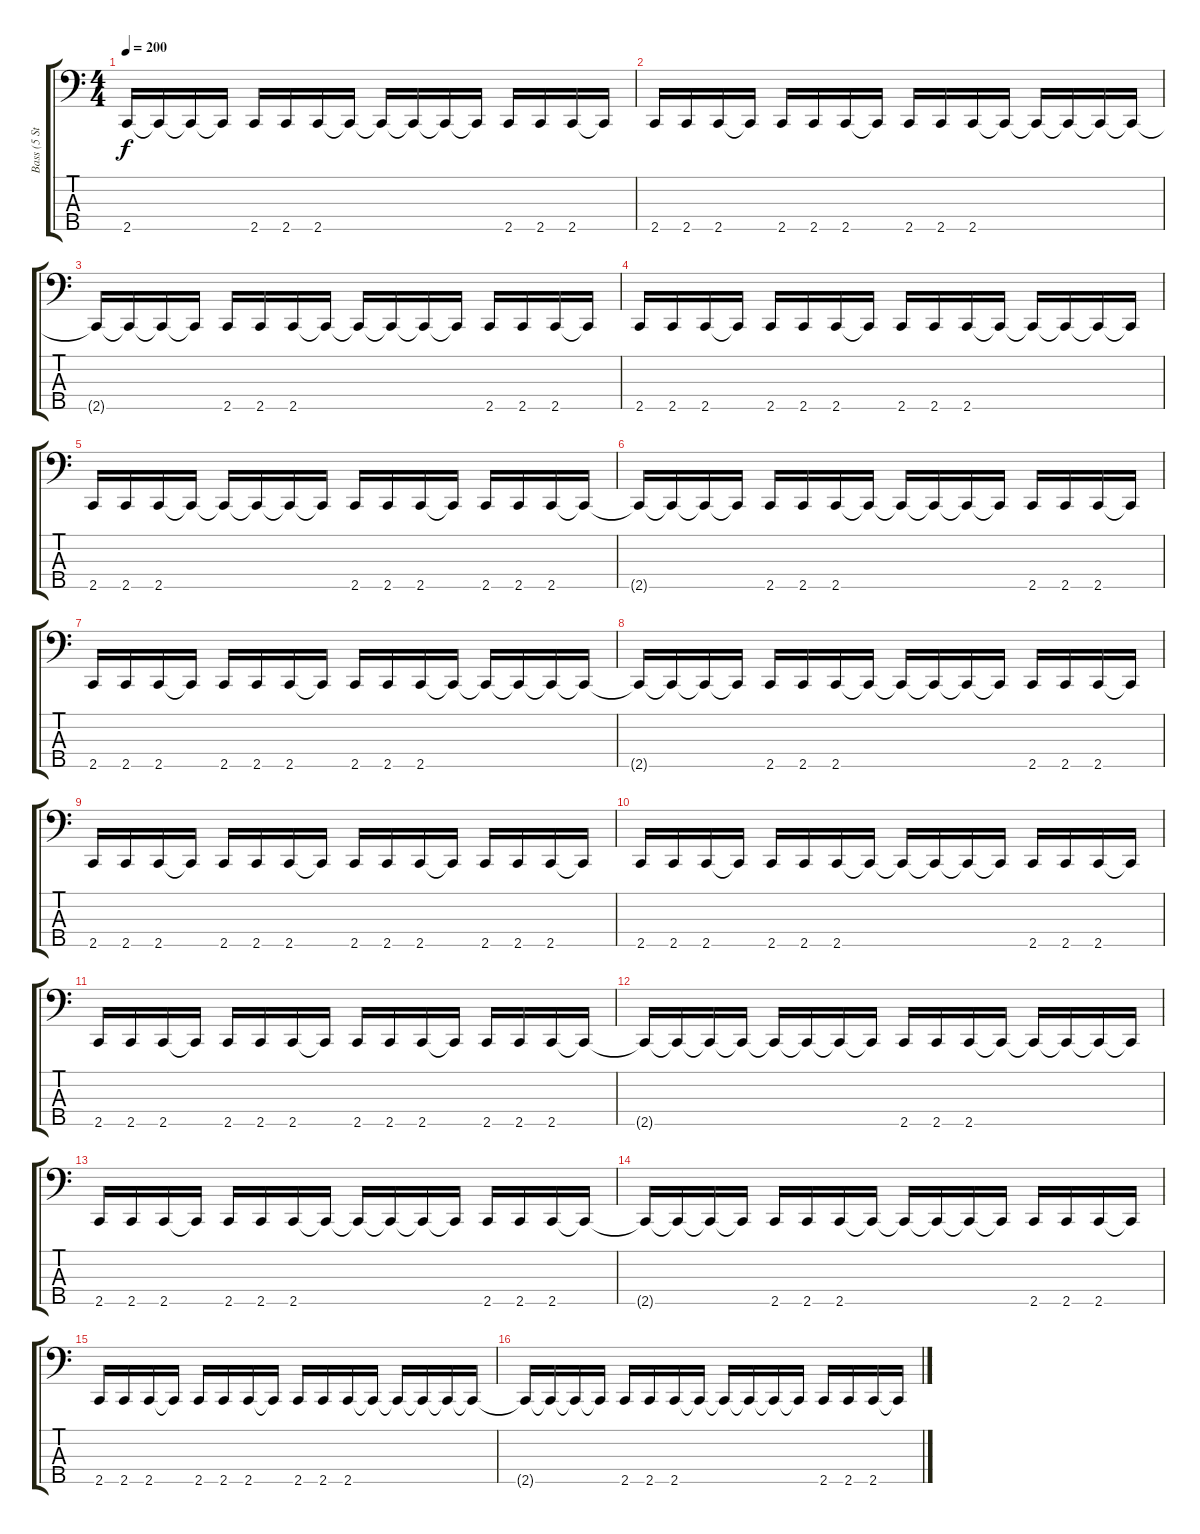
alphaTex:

\track ("Bass (5 String Bass - A#)" "Bass (5 St") {instrument electricbasspick}
\staff {score tabs}
\tuning (Gb2 Db2 Ab1 Eb1 Bb0) {hide}
\ts (4 4)
\tempo 200
\clef f4
\ks c
2.5{t}.16{dy f} 2.5{t}.16 2.5{t}.16 2.5{t}.16 2.5.16 2.5.16 2.5.16 2.5{t}.16 2.5{t}.16 2.5{t}.16 2.5{t}.16 2.5{t}.16 2.5.16 2.5.16 2.5.16 2.5{t}.16 |
2.5.16 2.5.16 2.5.16 2.5{t}.16 2.5.16 2.5.16 2.5.16 2.5{t}.16 2.5.16 2.5.16 2.5.16 2.5{t}.16 2.5{t}.16 2.5{t}.16 2.5{t}.16 2.5{t}.16 |
2.5{t}.16 2.5{t}.16 2.5{t}.16 2.5{t}.16 2.5.16 2.5.16 2.5.16 2.5{t}.16 2.5{t}.16 2.5{t}.16 2.5{t}.16 2.5{t}.16 2.5.16 2.5.16 2.5.16 2.5{t}.16 |
2.5.16 2.5.16 2.5.16 2.5{t}.16 2.5.16 2.5.16 2.5.16 2.5{t}.16 2.5.16 2.5.16 2.5.16 2.5{t}.16 2.5{t}.16 2.5{t}.16 2.5{t}.16 2.5{t}.16 |
2.5.16 2.5.16 2.5.16 2.5{t}.16 2.5{t}.16 2.5{t}.16 2.5{t}.16 2.5{t}.16 2.5.16 2.5.16 2.5.16 2.5{t}.16 2.5.16 2.5.16 2.5.16 2.5{t}.16 |
2.5{t}.16 2.5{t}.16 2.5{t}.16 2.5{t}.16 2.5.16 2.5.16 2.5.16 2.5{t}.16 2.5{t}.16 2.5{t}.16 2.5{t}.16 2.5{t}.16 2.5.16 2.5.16 2.5.16 2.5{t}.16 |
2.5.16 2.5.16 2.5.16 2.5{t}.16 2.5.16 2.5.16 2.5.16 2.5{t}.16 2.5.16 2.5.16 2.5.16 2.5{t}.16 2.5{t}.16 2.5{t}.16 2.5{t}.16 2.5{t}.16 |
2.5{t}.16 2.5{t}.16 2.5{t}.16 2.5{t}.16 2.5.16 2.5.16 2.5.16 2.5{t}.16 2.5{t}.16 2.5{t}.16 2.5{t}.16 2.5{t}.16 2.5.16 2.5.16 2.5.16 2.5{t}.16 |
2.5.16 2.5.16 2.5.16 2.5{t}.16 2.5.16 2.5.16 2.5.16 2.5{t}.16 2.5.16 2.5.16 2.5.16 2.5{t}.16 2.5.16 2.5.16 2.5.16 2.5{t}.16 |
2.5.16 2.5.16 2.5.16 2.5{t}.16 2.5.16 2.5.16 2.5.16 2.5{t}.16 2.5{t}.16 2.5{t}.16 2.5{t}.16 2.5{t}.16 2.5.16 2.5.16 2.5.16 2.5{t}.16 |
2.5.16 2.5.16 2.5.16 2.5{t}.16 2.5.16 2.5.16 2.5.16 2.5{t}.16 2.5.16 2.5.16 2.5.16 2.5{t}.16 2.5.16 2.5.16 2.5.16 2.5{t}.16 |
2.5{t}.16 2.5{t}.16 2.5{t}.16 2.5{t}.16 2.5{t}.16 2.5{t}.16 2.5{t}.16 2.5{t}.16 2.5.16 2.5.16 2.5.16 2.5{t}.16 2.5{t}.16 2.5{t}.16 2.5{t}.16 2.5{t}.16 |
2.5.16 2.5.16 2.5.16 2.5{t}.16 2.5.16 2.5.16 2.5.16 2.5{t}.16 2.5{t}.16 2.5{t}.16 2.5{t}.16 2.5{t}.16 2.5.16 2.5.16 2.5.16 2.5{t}.16 |
2.5{t}.16 2.5{t}.16 2.5{t}.16 2.5{t}.16 2.5.16 2.5.16 2.5.16 2.5{t}.16 2.5{t}.16 2.5{t}.16 2.5{t}.16 2.5{t}.16 2.5.16 2.5.16 2.5.16 2.5{t}.16 |
2.5.16 2.5.16 2.5.16 2.5{t}.16 2.5.16 2.5.16 2.5.16 2.5{t}.16 2.5.16 2.5.16 2.5.16 2.5{t}.16 2.5{t}.16 2.5{t}.16 2.5{t}.16 2.5{t}.16 |
2.5{t}.16 2.5{t}.16 2.5{t}.16 2.5{t}.16 2.5.16 2.5.16 2.5.16 2.5{t}.16 2.5{t}.16 2.5{t}.16 2.5{t}.16 2.5{t}.16 2.5.16 2.5.16 2.5.16 2.5{t}.16
